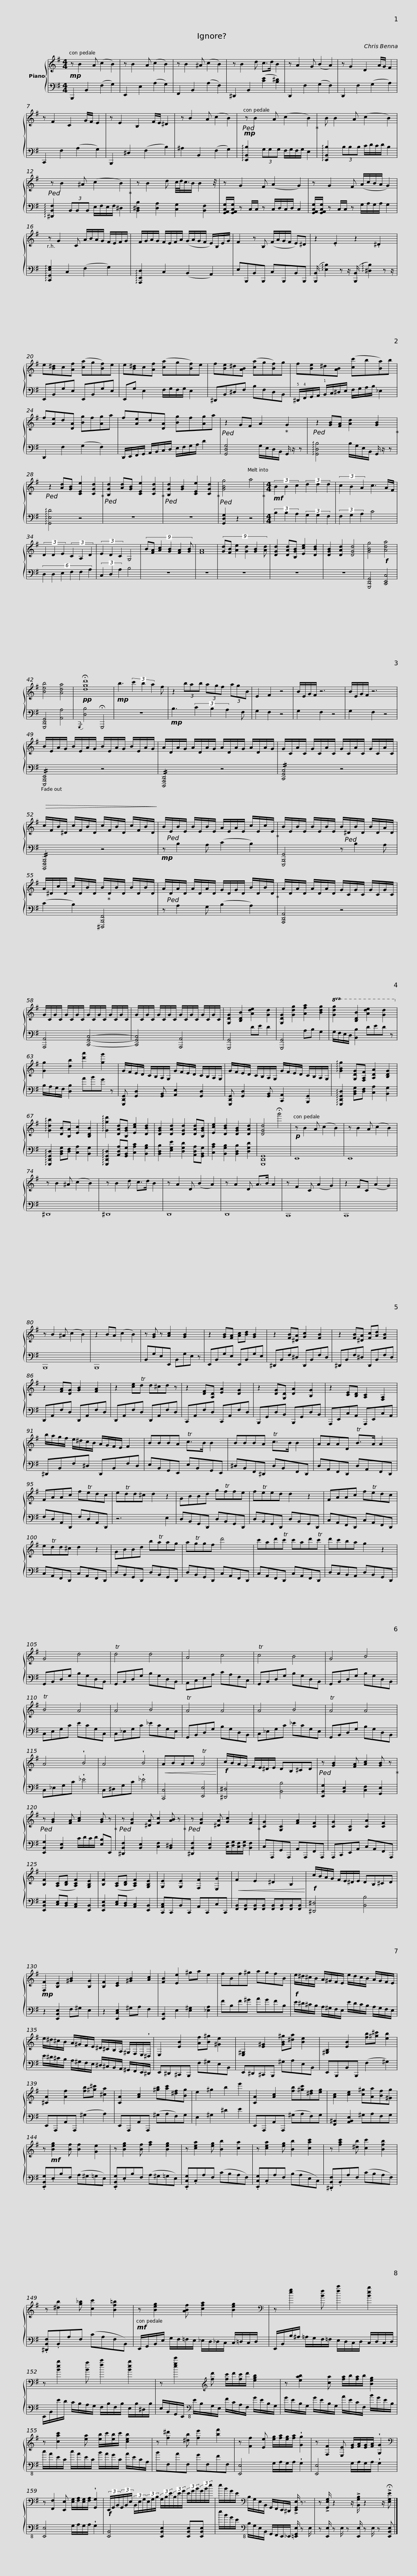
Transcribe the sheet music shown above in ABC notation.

X:1
%%score { 1 | 2 }
L:1/8
M:4/4
I:linebreak $
K:G
V:1 treble
V:2 bass
V:1
!mp! z B2 A (c2 B2) | z B2 A (c2 B2) | z B2 ^A (c2 B2) | z B2 d c>d B2 | z A2 G (B2 A2) | %5
 z G2 D2 A/G/ F2 |$ z F2 C2 G/F/ E2 | z E2 B,2 F/E/ ^D2 | z B2 A (c2 B2) |!mp!!ped! z B2 A (c2 B2)!ped-up! |$ %10
 B B2 A (c2 B2) |!ped! z B2 ^A (c2 B2)!ped-up! | z B2 d c/4d/<c/B/ B2 z/4 |$ z G2 F (A2 G2) | z G2 F (A/c/B/A/ G2) | %15
 z G2 C A/B/A/G/ F/E/F/G/ |$ F/G/A/G/ F/E/F/A/ (G/A/G/F/ E/)B,/E/G/ | F2 z B, (F/A/G/F/ E)^D | z2 .E2 z2 .^D2 |$ e[B^d]c[Af] ([ca]g[Bf])e | %20
 e[B^d]c[Af] ([ca]g[Bf])e | f[Be]^d[AB] ([ca]g[Bf])g | f[Be]^d[AB] ([cc']b[Ba])b |$ f[Ae]d[DA] [Bg]f[Ag]a | f[Ae]d[DA] [Bg]f[Ag]a | %25
!ped! z2 GF A2!ped-up! G2 |!ped! z2 [GB][FA] [Ad]2 [GB]2!ped-up! |$!ped! z2 [Ad][GB] [CEe]2 [CGd]2!ped-up! |!ped! [B,Gd]2 [Ad][GB] [CEe]2 [CGd]2!ped-up! |!ped! [B,Gd]2 [GB]2 [CEe]2 [CGd]2!ped-up! | %30
!ped! [GBg]4 a4!ped-up! |[M:4/4]!mf! (3B2 B2 c2 (3d2 d2 d2 | (3c2 B2 A2 c3 A/F/ | (3D2 D2 E2 (3C2 A,2 D2 | (3E2 D2 C2 G,4 |$ %35
 (9:8:6B[FA] [Ac]2 [GB]2 [FA]2 [GB] | [FA]8 | (9:8:6[Gd][FB] [Ae]2 [Gd]2 [GB]2 [Ad] | [DGd]2 [DAd][B,GB] [Ece]2 [DBd]2 | [DGB]2 [DAd]2 [DGd]4 | %40
 [GBg]4!f! [Ada]4 | [Beb]4 [Ada]4 |!pp! !fermata![dgd']8 |!mp! b3 (3c'2 b2 a2 f |$ z2 (3bab (3agf (3agB | %45
 E2 F2 z4 | B/E/G/F/ z6 | B/E/G/F/ z6 | B/E/A/G/ B/E/A/G/ B/E/A/G/ B/E/A/G/ |$ A/D/A/G/ A/D/A/G/ A/D/A/G/ A/D/A/G/ | %50
 G/C/A/C/ G/C/A/C/ G/C/A/C/ G/C/A/C/ | c/F/B/^D/ c/F/B/D/ c/F/B/D/ c/F/B/D/ |$ B/!ped!E/B/E/ B/E/B/E/ A/E/A/E/ c/E/c/E/!ped-up! | B/E/B/E/ B/E/B/E/ B/!ped!^D/B/D/ B/D/A/D/ | A/^D/c/D/ c/D/B/D/ B/!ped-up!D/B/D/ B/D/B/D/ |$ %55
 A/!ped!D/A/D/ A/D/A/D/ G/D/G/D/ B/D/B/D/!ped-up! | A/D/A/D/ A/D/A/D/ G/C/G/C/ G/C/G/C/ | G/C/G/C/ G/C/G/C/ G/C/G/C/ G/C/G/C/ |$ G/C/G/C/ G/C/G/C/ G/C/G/C/ G/C/G/C/ | [G,DG]2 [B,DB]2 [Ade]2 [Gd]2 | %60
 [G,DG]2 [Gdg]2 [Afa]2 [Bdg]2 |!8va(! [Gdg]2 [Bdb]2 [ad'e']2 [gd']2!8va)! |$ [Gg]2 [db]2 [d'a']2 [gg']2 | G/F/E/D/ C/B,/A,/G,/ G/F/E/D/ C/B,/A,/G,/ | G/F/E/D/ C/B,/A,/G,/ G/F/E/D/ C/B,/A,/G,/ |$ %65
 !arpeggio![GBg]2 [G,DG][F,A,F] [A,DA]2 [B,DG]2 | !arpeggio![Gdb]2 [DB][B,A] [Ec]2 [B,DB]2 | !arpeggio![Ggd']2 [DAd][B,GB] [Ece]2 [DBd]2 | [DGB]2 [DAd]2 [DGd]2 [DAd][B,GB] | [Ece]2 [DBd]2 [DGB]2 [DAd]2 | %70
 [DGd]4 !fermata!g'4 |!p! z B2 A (c2 B2) |$ z B2 A (c2 B2) | z B2 ^A (c2 B2) | z B2 d c>d B2 | %75
 z A2 D (B2 A2) | z A2 D A>B A2 | z F2 C (A2 G2) | z2 FC (A2 G2) |$ z B2 ^A (c2 B2) | %80
 z2 BA (c2 B2) | z [GB] z [Ac]2 [GB]2 x | z2 [GB][FA] [Ac][Bd] [GB]2 | z2 [FB][^DA] [Gc]2 [FB]2 |$ z2 [FB][^DA] [Fc][Ad] [FB]2 | %85
 z2 [FA][DG] [GB]2 [FA]2 | z2 [ce]Td d^cd z | z2 [DF][A,D] [EA]2 [DG]2 | z2 [DG][G,D] [DA]2 [B,G]2 |$ z2 [CE][B,D] [A,C]2 [F,A,]2 | %90
 b/a/g/f/ e/^d/c/B/ A/G/F/E/ F2 | BBBA Tc>B B2 | BBBA Tc>B B2 |$ AAAD TB>A A2 | FAAc fTedc | %95
 eTdd^c d2 z2 | GBBd gTffe | fTeed d2 z2 |$ FAAc fTedc | eTdd^c d2 z2 | %100
 GBBd bTaag | aTggf d'4 | c'ad'Tc' c'ad'Tc' |$ d'c'ba g2 z2 | G4 d4 | %105
 Td4 d4 | A4 c4 | Tc4 B4 |$ G4 B4 | TB4 A4 | %110
 A4 B4 | TA4 A4 | A4 B4 |$ TA4 A4 | A4 !wedge!B4 | %115
 A4 !wedge!B4 |!<(! ABAB TA4!<)! |!f! c/B/A/G/ F/E/^D/E/ DB,^CD |$!ped! z [GB]2 [FA] [Ac]2 [GB] z!ped-up! |!ped! z [GB]2 [FA] [Ac]2 [GB] z!ped-up! | %120
!ped! z [FB]2 [^DA] [Fc]2 [AB] z!ped-up! |!ped! z [FB]2 [^DA] [Gc]2 [FB]2!ped-up! |$ [CG]2 [G,C]2 [FA]2 [CF]2 | [CG]2 [G,C]2 [CA]2 [CF]2 | [B,F]2 ([A,C][B,D] [A,CF]2) [G,B,E]2 | %125
 [B,F]2 ([A,C][B,D] [A,CF]2) [G,B,E]2 | [G,E]2 [G,E]2 [F,F]2 [E,G]2 |$!<(! F2 E2 ^D2 B,2!<)! |!f! c/B/A/G/ F/E/^D/E/ DB,^CD |!mp! [F,F]2 [B,E]2 [^GB]2 [B,G]2 | %130
 [B,F]2 [CE]2 [^GB]2 [Ac]2 | [FB]2 [Ee]2 ^ga e2 |$ fBf^g agfB |!f! e/^d/^c/B/ A/^G/F/E/ e/d/c/B/ A/G/F/E/ |$ e/^d/^c/B/ A/^G/F/E/ ^D/^C/B,/A,/ ^G,/F,/E,/!wedge!^D,/ | %135
 E,2 [EB]2 [Af][B^g] [^Ge]2 |$ [E,^G,]2 [E^G]2 [GB^g][^da] [Be]2 | [^G,B,]2 [EB]2 [fb][^g^c'] [eb]2 | [^CA]2 [Af]2 [fb][^g^c'] [^ca]2 | [CA]2 [Ac]2 [^gb][ac'][^df][Bg] |$ %140
 e2 ^g2 b2 e'2 | [CA]2 [Ac]2 [fb][^gc'][^df][eg] | [Ac]2 [ce]2 [c^g][Aa][Bf][^Gg] | z!mf! [Beg]2 [Bf] [Bf]2 [Ge]2 |$ z [Beg]2 [Bf] [fa]2 [Beg]2 | %145
 z [cea]2 [eg] [Bb]2 [ca]2 | z [cea]2 [eg] [Bb]2 [cac']2 | z [fac']2 [^db] [cc']2 [Bfb]2 |$ z [^db]2 [g_b] [cc']2 [Bf=b]2 |!mf! z [Beg]2 [ABf] [cfa]2 [Beg]2 | %150
[K:bass] z [eg]2 [Bf] [fc']2 [Beb]2 |$ z [Beb]2 [Ba] [fc']2 [Beb]2 | z [ege']2[K:treble] [fd'] [fc']/d'/[fc']/d'/ [egb]2 |$ z [eab]2 [ca] [fa]/b/[fa]/b/ [Beg]2 | z [cac']2 [ea] [eb]/c'/[eb]/c'/ [ceb]2 |$ %155
 z [f^d']2 [^db] [fe']2 [bf']2 | z [Ff]2 [Ee] [eg]/[fa]/[eg]/[fa]/ !wedge![Gg]2 | z [F,F]2 [E,E] [EG]/[FA]/[EG]/[FA]/ !wedge![G,G]2 |[K:bass] z [F,,F,]2 [E,,E,] [E,G,]/[F,A,]/[E,G,]/[F,A,]/ !wedge![G,,G,]2 |$!f! (3E,,/G,,/B,,/(3G,,/B,,/E,/ (3B,,/E,/G,/(3E,/G,/B,/ (3G,/B,/E/(3B,/E/G/ (3E/G/B/(3G/B/e/ | %160
 e/B/G/E/[K:bass] B,/G,/E,/B,,/ G,,/F,,/E,,/^D,,/ !>![E,,G,,E,]/ z3/2 |$ z !>![G,,E,G,]/ z2 z/ !>![B,,G,B,]/ z2 z/ !>!!fermata![E,G,E] |] %162
V:2
 B,,,2 B,,2 (F,2 G,2) | E,,2 E,2 (A,2 G,2) | F,,2 B,,2 (A,2 F,2) | ^D,,2 B,,2 ([CE]2 [B,^D]2) | D,,2 F,2 (G,2 F,2) | %5
 D,,2 F,2 (G,2 A,2) |$ C,,2 F,2 (A,2 G,2) | B,,,2 ^D,2 (F,2 B,2) | ^A,2 B,,2 (F,2 G,2) | !arpeggio![E,,B,,B,]2 (3G,G,G, F,/G,/F,/G,/ E,2 |$ %10
 !arpeggio![E,,B,,B,]2 (3B,B,B, C/D/C/D/ B,2 | !arpeggio![^D,,B,,F,]2 (3B,,B,,B,, E,/F,/E,/F,/ ^D,2 | [B,,^D,B,]2 [D,A,]2 [C,G,]2 [B,,F,]2 |$ [G,,A,,C,G,]/[G,,A,,C,G,]/ z C,/C,/ z C,/D,/C,/D,/ C,2 | [G,,A,,C,G,]/[G,,A,,C,G,]/ z C,/C,/ z G,/A,/G,/A,/ G,2 | %15
 !arpeggio![C,,G,,E,G,]2 C,2 (F,2 G,2) |$ !arpeggio![A,,,E,,D,]2 C,2 (B,,2 A,,2) | E,B,,,B,,B,,, C,B,,,B,,B,,, | ([B,,,B,,]/ !arpeggio![E,B,]2) z z/ ([B,,,B,,]/ !arpeggio![^D,B,]2) z z/ |$ E,,B,,G,E, E,,B,,G,E, | %20
 E,,G, E,2 F,/G,/F,/G,/ E,2 | ^D,,B,,^D,F, B,F,D,B,, | !5!^D,,/!4!F,,/G,,/A,,/ !1!B,,/C,/^D,/E,/ F,/G,/A,/B,/ _E,2 |$ D,,2 F,2 (G,2 F,2) | D,,/E,,/F,,/G,,/ A,,/B,,/C,/D,/ E,/F,/G,/A,/ D2 | %25
 [G,,D,G,]4 G,/E,/D,/B,,/ G,,/ z/ z | !arpeggio![G,,D,B,]4 B,/G,/E,/B,,/ G,,/ z/ z |$ !arpeggio![G,,E,D]4 z4 | z8 | z8 | %30
 [G,,D,G,]2 z2 z4 |[M:4/4] (3B,2 B,2 A,2 (3G,2 G,2 F,2 | (3F,2 G,2 A,2 C4 | (6:4:6D,2 D,2 E,2 F,2 F,2 A,2 | (3C,2 D,2 A,2 B,4 |$ %35
 z8 | z8 | z8 | z8 | z8 | %40
 [G,,,D,,G,,]4 [C,,E,,C,]4 | [G,,,D,,G,,]4 [A,,A,]4 |{/G,,,} [D,B,]4 !fermata!G,,,4 | z8 |$!mp! B,3 (3C2 B,2 A,2 F, | %45
 G,2 F,2 z4 | G,2 F,2 z4 | G,2 F,2 z4 |!>(! !//![E,,,B,,,E,,]4 z4!>)! |$ !//![D,,,A,,,D,,]4 z4 | %50
 !//![C,,G,,C,]4 z4 | !//![B,,,,F,,,B,,,]4 z4 |$!mp! z B,2 A, (C2 B,2) | [E,,,B,,,G,,]4 z B,2 A, | (C2 B,2) [^D,,,B,,,F,,]4 |$ %55
 z A,2 G, (B,2 A,2) | [A,,,D,,A,,]4 z4 | [A,,,A,,]4 [C,,G,,C,]4- |$ [C,,G,,C,]4 [A,,,A,,]4 | [G,,,G,,]4 DE D2 | %60
 [G,,,G,,]4 A,B, G,2 | G,/F,/E,/D,/ [B,,B,]2 DED z |$ B,/A,/G,/F,/ [D,B,]2 ABG z | [G,,,D,,G,,] [G,,D,]2 [G,,B,,] [A,,E,]2 [G,,D,]2 | [G,,,D,,G,,] [G,,D,]2 [G,,B,,] [C,,A,,]2 [B,,,G,,]2 |$ %65
 !arpeggio![G,,,D,,G,,D,]2 [B,,D,G,][D,F,] [C,A,]2 [B,,G,]2 | !arpeggio![G,,,D,,G,,D,]2 [B,,D,G,][D,F,] [C,A,]2 [B,,G,]2 | !arpeggio![G,,,D,,G,,D,]2 [A,,D,A,][G,,B,,G,] [C,A,C]2 [B,,G,B,]2 | [B,,D,B,]2 [E,G,E]2 [D,G,D]2 [A,,D,A,][G,,B,,G,] | [C,A,C]2 [B,,G,B,]2 [B,,D,B,]2 [D,G,D]2 | %70
 [G,,,D,,G,,]8 | E,,8 |$ E,,8 | ^D,,8 | ^D,,8 | %75
 D,,8 | D,,8 | C,,8 | C,,8 |$ B,,,8 | %80
 B,,,8 | B,,G,E,E,, B,,G,E, z | E,,B,,G,E, E,,B,,G,E, | ^D,,B,,F,^D, D,,B,,F,D, |$ ^D,,B,,F,^D, D,,B,,F,D, | %85
 D,,A,,F,D, D,,A,,F,D, | D,,A,,F,D, D,,A,,F,D, | C,,A,,F,D, C,,A,,F,D, | B,,,G,,D,B,, B,,,G,,D,B,, |$ A,,,E,,C,A,, A,,,E,,C,A,, | %90
 ^D,,B,,F,^D, D,,B,,F,D, | E,B,,G,,E,, E,B,,G,,E,, | ^D,B,,F,,^D,, D,B,,F,,D,, |$ D,A,,F,,D,, D,A,,F,,D,, | F,D,A,,D,, F,D,A,,D,, | %95
 z6 E,2 | D,B,,G,,D,, D,B,,G,,D,, | D,B,,G,,D,, D,B,,G,,D,, |$ C,A,,F,,D,, C,A,,F,,D,, | C,A,,F,,D,, C,A,,F,,D,, | %100
 D,B,,G,,D,, D,B,,G,,D,, | D,B,,G,,D,, C,A,,F,,D,, | C,A,,F,,D,, C,A,,F,,D,, |$ D,C,B,,A,, D,B,,G,,D,, | G,,B,,D,G, B,G,D,B,, | %105
 G,,B,,D,G, B,G,D,B,, | A,,C,E,A, CA,F,C, | G,,B,,D,G, B,G,D,B,, |$ G,,B,,D,G, B,G,D,B,, | C,E,G,C ECG,C, | %110
 C,_E,G,C _ECG,E, | G,,B,,D,G, B,G,D,B,, | C,_E,G,C _ECG,E, |$ G,,B,,D,G, B,G,D,B,, | C,_E,G,C !wedge!_E4 | %115
 C,^D,G,C !wedge!_E4 | [C,,C,]4 [E,,E,]4 | [^D,,^D,]4 [B,,B,]4 |$ [E,,B,,G,]2 [B,,E,]2 [C,F,]2 [G,,E,]2 | [E,,B,,G,]2 [B,,E,]2 C/D/C/D/ [E,B,]E,, | %120
 [^D,,B,,F,]2 [B,,E,]2 [C,F,]2 [B,,^D,]2 | [^D,,B,,F,]2 [B,,E,]2 [C,F,]/[D,G,]/[C,F,]/[D,G,]/ [B,,F,]2 |$ C,A,,,G,,A,,, A,,A,,,F,,A,,, | A,,,C,,E,,A,, C,A,,F,,A,,, | [E,,B,,E,]2 [C,E,][B,,D,] [A,,C,]2 [E,,B,,]2 | %125
 [E,,B,,E,]2 [C,E,][B,,D,] [A,,C,]2 [E,,B,,]2 | [C,,A,,C,]C,,B,,C,, A,,C,,C,C,, |$ [F,,B,,][F,,B,,][F,,B,,][F,,B,,] [F,,B,,][F,,B,,][F,,B,,][F,,B,,] | [^D,,^D,]4 [B,,B,]4 | z2 [E,,B,,E,]2 F,^G, E,2 | %130
 z2 [E,,C,E,]2 ^G,A, F,2 | [E,,B,,]2 E,2 [E,^G,]2 [_E,A,]2 |$ FB,F^G AGFB, | E/^D/^C/B,/ A,/^G,/F,/E,/ E/D/C/B,/ A,/G,/F,/E,/ |$ E/^D/^C/B,/ A,/^G,/F,/E,/ ^D,/^C,/B,,/A,,/ ^G,,/F,,/E,,/^D,,/ | %135
 E,,^D,,^C,,B,,, F,^G,E,B,, |$ E,,^D,,^C,,B,,, ^G,A,E,B,, | E,,B,,,B,,B,,, (F,2 ^G,2) | E,,A,,,A,,A,,, (^G,2 A,2) | E,,A,,,A,,A,,, (^G,A,F,)G, |$ %140
 E,2 ^G,2 ^D2 E2 | E,,A,,,A,,A,,, (^G,A,F,)G, | [F,,^B,,]2 [A,,B,,E,]2 ^G,A,F,G, | .[E,,B,,G,].E,B,F, (A,^G,=G,E,) |$ .[E,,B,,G,].E,B,F, (A,^G,=G,E,) | %145
 .[E,,C,G,].C,A,F, (CB,A,F,) | .[E,,C,G,].C,A,F, (B,A,E,C,) | .[^D,,B,,F,].B,,A,F, (CB,A,F,) |$ .[^D,,B,,F,].B,,A,F, (CA,F,B,,) | E,,/G,,/B,,/E,/ G,/F,/=F,/E,/ _E,/D,/_D,/C,/ C,/=D,/C,/D,/ | %150
 E,,/B,,/B,/^A,/ =A,/G,/F,/=F,/ E,/D,/C,/D,/ C,/D,/C,/D,/ |$ E,,/B,,/E/D/ C/B,/A,/G,/ F,/B,/F,/B,/ E,/B,/^D,/B,/ | E,/B,,/G,,/E,,/[K:bass-8] E/B,/G,/E,/ F/C/A,/F,/ G/E/B,/G,/ |$ G/E/B,/G,/ G/E/B,/G,/ A/E/C/F,/ B/G/E/B,/ | c/A/E/C/ c/A/E/C/ B/A/G/C/ A/E/C/A,/ |$ %155
 BF,AF, GF,FF, | [E,,E,]4 G,/A,/G,/A,/ !wedge!G,2 | [E,,E,]4 G,/A,/G,/A,/ !wedge!G,2 | [E,,E,]4 G,/A,/G,/A,/ !wedge!G,2 |$ [E,,B,,]4 [E,,B,,E,]2 [E,,B,,E,][E,,B,,E,] | %160
 e/B/G/E/[K:bass-8] B,/G,/E,/B,,/ G,,/F,,/E,,/_E,,/ [=E,,G,,E,]/ z E,/ |$ z [E,,E,]/ z E,/ z [E,,E,]/ z E,/ z [E,,B,,E,] |] %162
